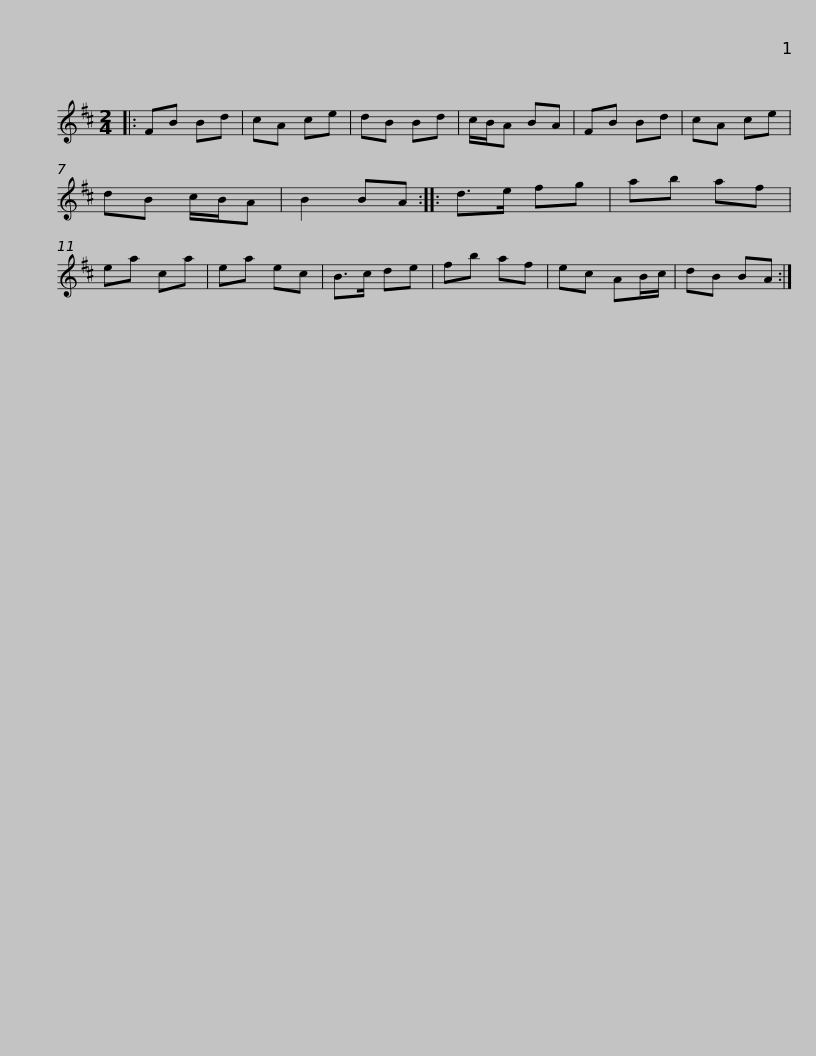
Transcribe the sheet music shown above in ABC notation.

X:1
L:1/8
M:2/4
I:linebreak $
K:Bmin
V:1 treble
V:1
|: FB Bd | cA ce | dB Bd | c/B/A BA | FB Bd | %5
 cA ce | dB c/B/A | B2 BA :: d>e fg |$ ab af | %10
 ea ca | ea ec | B>c de | fb af | ec AB/c/ | %15
 dB BA :| %16
